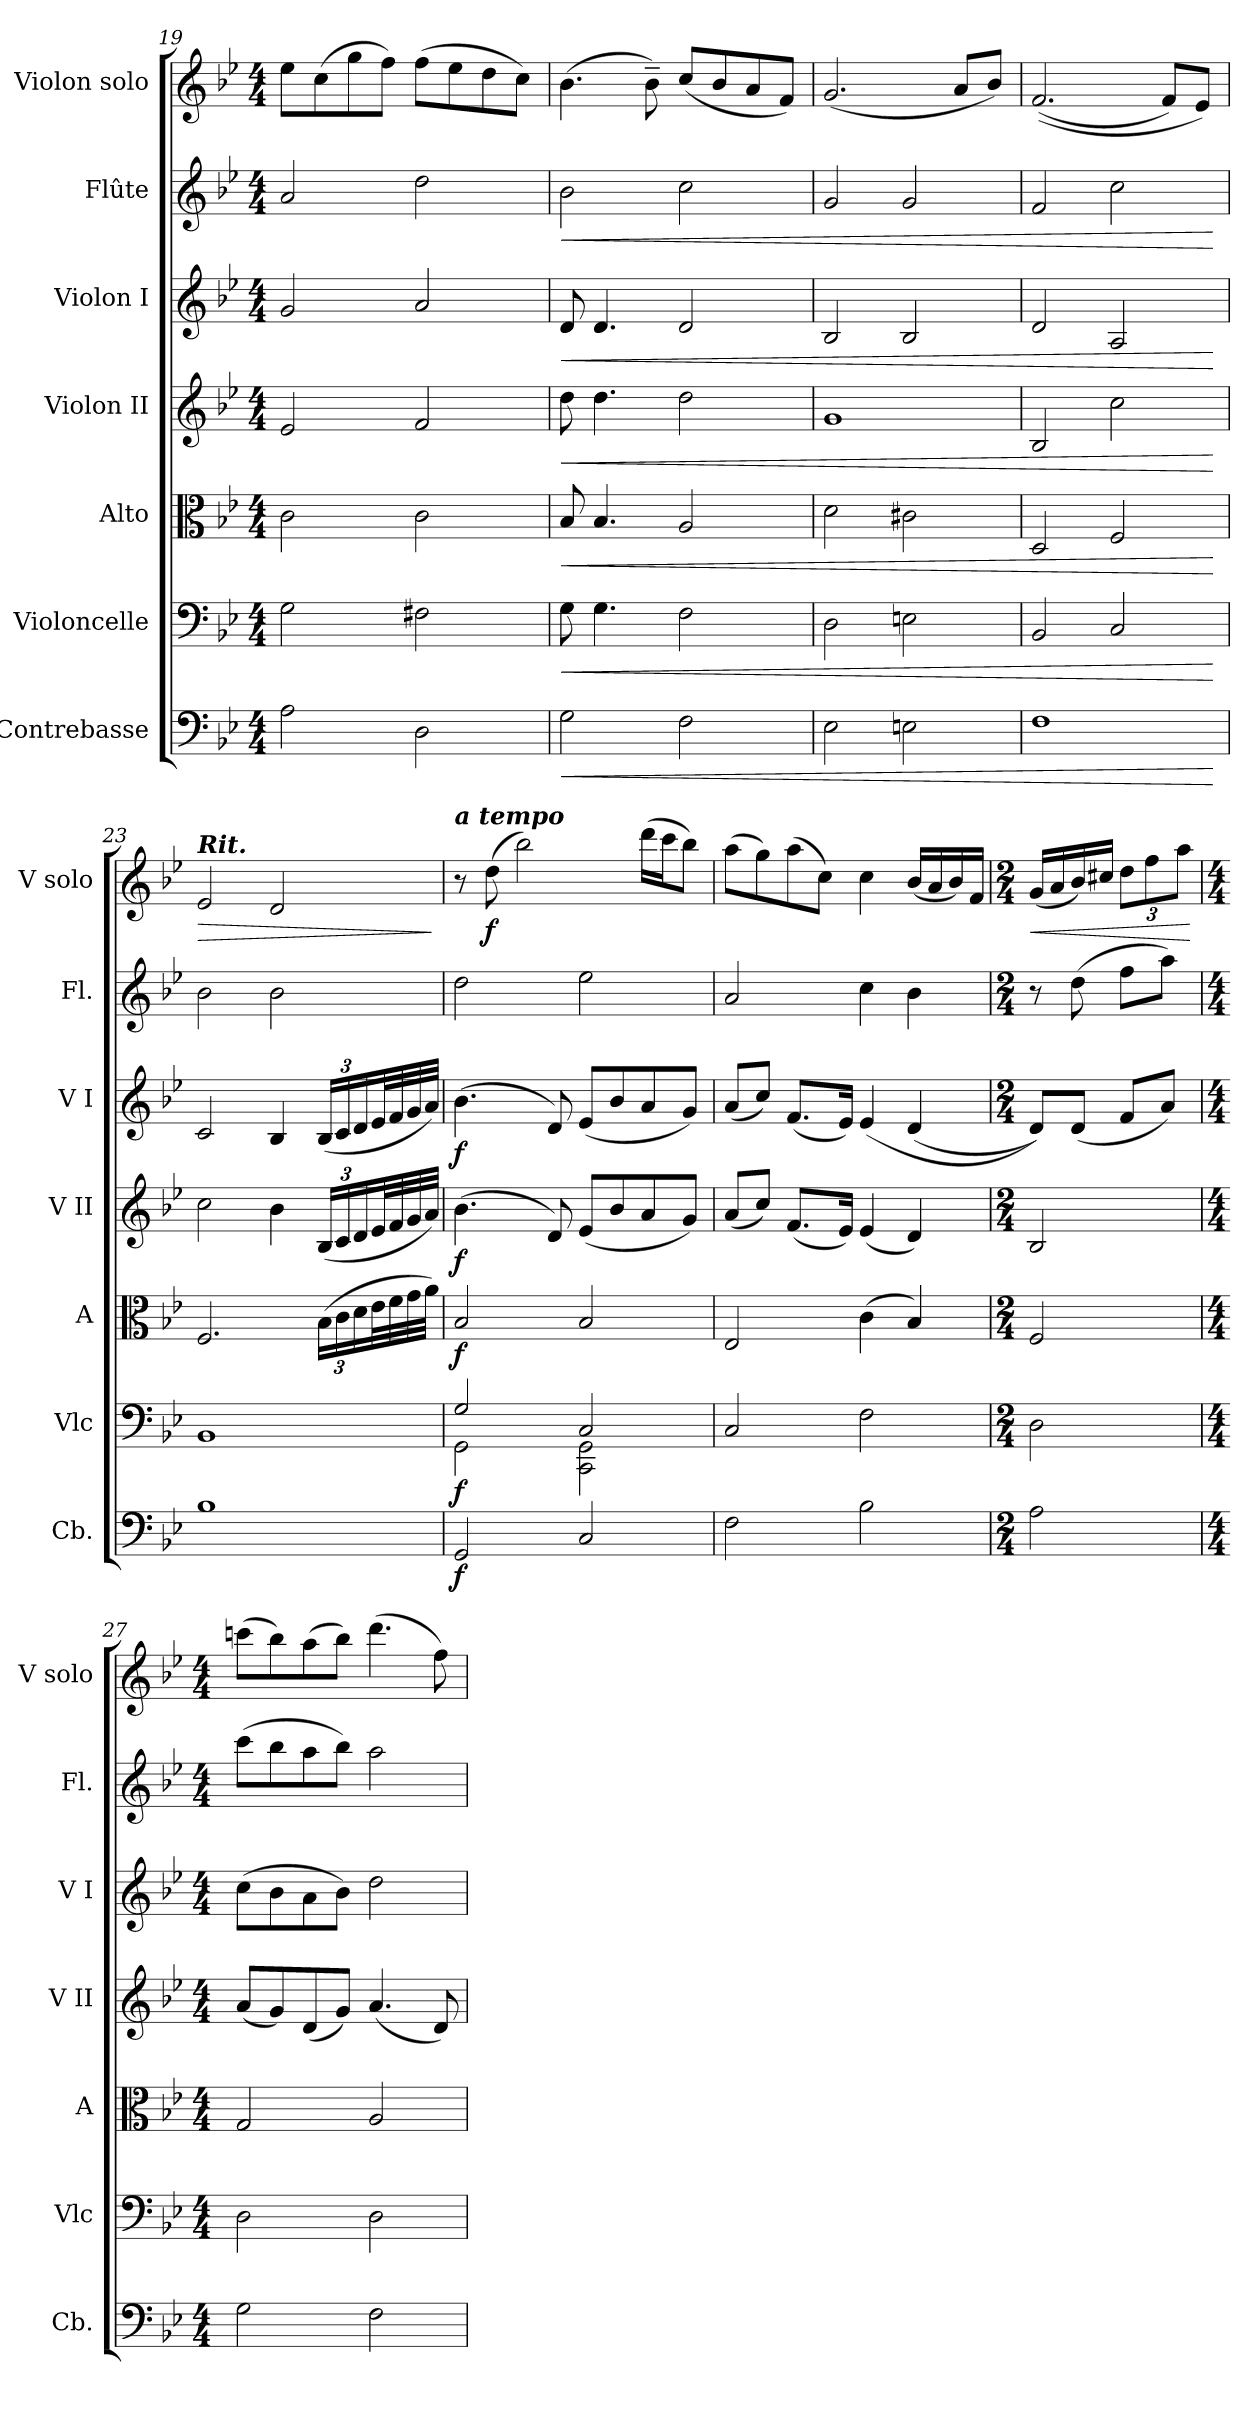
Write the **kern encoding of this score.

**kern	**dynam	**kern	**dynam	**kern	**dynam	**kern	**dynam	**kern	**dynam	**kern	**dynam	**kern	**dynam
*part7	*part7	*part6	*part6	*part5	*part5	*part4	*part4	*part3	*part3	*part2	*part2	*part1	*part1
*staff7	*staff7	*staff6	*staff6	*staff5	*staff5	*staff4	*staff4	*staff3	*staff3	*staff2	*staff2	*staff1	*staff1
*I"Contrebasse	*	*I"Violoncelle	*	*I"Alto	*	*I"Violon II	*	*I"Violon I	*	*I"Flûte	*	*I"Violon solo	*
*I'Cb.	*	*I'Vlc	*	*I'A	*	*I'V II	*	*I'V I	*	*I'Fl.	*	*I'V solo	*
*clefF4	*	*clefF4	*	*clefC3	*	*clefG2	*	*clefG2	*	*clefG2	*	*clefG2	*
*ITrd7c12	*	*	*	*	*	*	*	*	*	*	*	*	*
*k[b-e-]	*	*k[b-e-]	*	*k[b-e-]	*	*k[b-e-]	*	*k[b-e-]	*	*k[b-e-]	*	*k[b-e-]	*
*M4/4	*	*M4/4	*	*M4/4	*	*M4/4	*	*M4/4	*	*M4/4	*	*M4/4	*
=19	=19	=19	=19	=19	=19	=19	=19	=19	=19	=19	=19	=19	=19
2AA\	.	2G\	.	2c\	.	2e-/	.	2g/	.	2a/	.	8ee-\L	.
.	.	.	.	.	.	.	.	.	.	.	.	(>8cc\	.
.	.	.	.	.	.	.	.	.	.	.	.	8gg\	.
.	.	.	.	.	.	.	.	.	.	.	.	8ff\J)	.
2DD\	.	2F#X\	.	2c\	.	2f/	.	2a/	.	2dd\	.	(>8ff\L	.
.	.	.	.	.	.	.	.	.	.	.	.	8ee-\	.
.	.	.	.	.	.	.	.	.	.	.	.	8dd\	.
.	.	.	.	.	.	.	.	.	.	.	.	8cc\J)	.
=20	=20	=20	=20	=20	=20	=20	=20	=20	=20	=20	=20	=20	=20
!	!LO:HP:b	!	!LO:HP:b	!	!LO:HP:b	!	!LO:HP:b	!	!LO:HP:b	!	!LO:HP:b	!	!
2GG\	<	8G\	<	8B-/	<	8dd\	<	8d/	<	2b-\	<	(>4.b-\	.
.	.	4.G\	.	4.B-/	.	4.dd\	.	4.d/	.	.	.	.	.
.	.	.	.	.	.	.	.	.	.	.	.	8b-~\)	.
2FF\	.	2F\	.	2A/	.	2dd\	.	2d/	.	2cc\	.	(<8cc/L	.
.	.	.	.	.	.	.	.	.	.	.	.	8b-/	.
.	.	.	.	.	.	.	.	.	.	.	.	8a/	.
.	.	.	.	.	.	.	.	.	.	.	.	8f/J)	.
=21	=21	=21	=21	=21	=21	=21	=21	=21	=21	=21	=21	=21	=21
2EE-\	.	2D\	.	2d\	.	1g	.	2B-/	.	2g/	.	(<2.g/	.
2EEn\	.	2En\	.	2c#X\	.	.	.	2B-/	.	2g/	.	.	.
.	.	.	.	.	.	.	.	.	.	.	.	8a/L	.
.	.	.	.	.	.	.	.	.	.	.	.	8b-/J)	.
=22	=22	=22	=22	=22	=22	=22	=22	=22	=22	=22	=22	=22	=22
1FF	.	2BB-/	.	2D/	.	2B-/	.	2d/	.	2f/	.	(<(<2.f/	.
.	.	2C/	.	2F/	.	2cc\	.	2A/	.	2cc\	.	.	.
.	.	.	.	.	.	.	.	.	.	.	.	8f/L)	.
.	.	.	.	.	.	.	.	.	.	.	.	8e-/J)	.
.	[	.	[	.	[	.	[	.	[	.	[	.	.
!!LO:PB:g=z
=23	=23	=23	=23	=23	=23	=23	=23	=23	=23	=23	=23	=23	=23
!	!	!	!	!	!	!	!	!	!	!	!	!LO:TX:Bi:t=Rit.	!
!	!	!	!	!	!	!	!	!	!	!	!	!	!LO:HP:b
1BB-	.	1BB-	.	2.F/	.	2cc\	.	2c/	.	2b-\	.	2e-/	>
.	.	.	.	.	.	4b-\	.	4B-/	.	2b-\	.	2d/	.
*	*	*	*	*Xbrackettup	*	*Xbrackettup	*	*Xbrackettup	*	*	*	*	*
.	.	.	.	(>24B-\LL	.	(<24B-/LL	.	(<24B-/LL	.	.	.	.	.
.	.	.	.	24c\	.	24c/	.	24c/	.	.	.	.	.
.	.	.	.	24d\	.	24d/	.	24d/	.	.	.	.	.
.	.	.	.	32e-\L	.	32e-/L	.	32e-/L	.	.	.	.	.
.	.	.	.	32f\	.	32f/	.	32f/	.	.	.	.	.
.	.	.	.	32g\	.	32g/	.	32g/	.	.	.	.	.
.	.	.	.	32a\JJJ)	.	32a/JJJ)	.	32a/JJJ)	.	.	.	.	.
.	.	.	.	.	.	.	.	.	.	.	.	.	]
=24	=24	=24	=24	=24	=24	=24	=24	=24	=24	=24	=24	=24	=24
*	*	*^	*	*	*	*	*	*	*	*	*	*	*
!	!	!	!	!	!	!	!	!	!	!	!	!	!LO:TX:a:Bi:t=a tempo	!
!	!LO:DY:b	!	!	!LO:DY:b	!	!LO:DY:b	!	!LO:DY:b	!	!LO:DY:b	!	!	!	!
2GGG/	f	2G/	2GG\	f	2B-/	f	(>4.b-\	f	(>4.b-\	f	2dd\	.	8r	.
!	!	!	!	!	!	!	!	!	!	!	!	!	!	!LO:DY:b
.	.	.	.	.	.	.	.	.	.	.	.	.	(>8dd\	f
.	.	.	.	.	.	.	.	.	.	.	.	.	2bb-\)	.
.	.	.	.	.	.	.	8d/)	.	8d/)	.	.	.	.	.
2CC/	.	2C/	2CC\ 2GG\	.	2B-/	.	(<8e-/L	.	(<8e-/L	.	2ee-\	.	.	.
.	.	.	.	.	.	.	8b-/	.	8b-/	.	.	.	.	.
.	.	.	.	.	.	.	8a/	.	8a/	.	.	.	(>16ddd\LL	.
.	.	.	.	.	.	.	.	.	.	.	.	.	16ccc\J	.
.	.	.	.	.	.	.	8g/J)	.	8g/J)	.	.	.	8bb-\J)	.
*	*	*v	*v	*	*	*	*	*	*	*	*	*	*	*
=25	=25	=25	=25	=25	=25	=25	=25	=25	=25	=25	=25	=25	=25
2FF\	.	2C/	.	2E-/	.	(<8a/L	.	(<8a/L	.	2a/	.	(>8aa\L	.
.	.	.	.	.	.	8cc/J)	.	8cc/J)	.	.	.	8gg\)	.
.	.	.	.	.	.	(<8.f/L	.	(<8.f/L	.	.	.	(>8aa\	.
.	.	.	.	.	.	.	.	.	.	.	.	8cc\J)	.
.	.	.	.	.	.	16e-/Jk)	.	16e-/Jk)	.	.	.	.	.
2BB-\	.	2F\	.	(>4c\	.	(<4e-/	.	(<4e-/	.	4cc\	.	4cc\	.
.	.	.	.	4B-/)	.	4d/)	.	(<4d/	.	4b-\	.	(<16b-/LL	.
.	.	.	.	.	.	.	.	.	.	.	.	16a/	.
.	.	.	.	.	.	.	.	.	.	.	.	16b-/)	.
.	.	.	.	.	.	.	.	.	.	.	.	16f/JJ	.
=26	=26	=26	=26	=26	=26	=26	=26	=26	=26	=26	=26	=26	=26
*M2/4	*	*M2/4	*	*M2/4	*	*M2/4	*	*M2/4	*	*M2/4	*	*M2/4	*
!	!	!	!	!	!	!	!	!	!	!	!	!	!LO:HP:b
2AA\	.	2D\	.	2F/	.	2B-/	.	8d/L))	.	8r	.	(<16g/LL	<
.	.	.	.	.	.	.	.	.	.	.	.	16a/	.
.	.	.	.	.	.	.	.	(<8d/J	.	(>8dd\	.	16b-/)	.
.	.	.	.	.	.	.	.	.	.	.	.	16cc#X/JJ	.
*	*	*	*	*	*	*	*	*	*	*	*	*Xbrackettup	*
.	.	.	.	.	.	.	.	8f/L	.	8ff\L	.	12dd\L	.
.	.	.	.	.	.	.	.	.	.	.	.	12ff\	.
.	.	.	.	.	.	.	.	8a/J)	.	8aa\J)	.	.	.
.	.	.	.	.	.	.	.	.	.	.	.	12aa\J	.
.	.	.	.	.	.	.	.	.	.	.	.	.	[
!!LO:LB:g=z
=27	=27	=27	=27	=27	=27	=27	=27	=27	=27	=27	=27	=27	=27
*M4/4	*	*M4/4	*	*M4/4	*	*M4/4	*	*M4/4	*	*M4/4	*	*M4/4	*
2GG\	.	2D\	.	2G/	.	(<8a/L	.	(>8cc\L	.	(>8ccc\L	.	(>8cccn\L	.
.	.	.	.	.	.	8g/)	.	8b-\	.	8bb-\	.	8bb-\)	.
.	.	.	.	.	.	(<8d/	.	8a\	.	8aa\	.	(>8aa\	.
.	.	.	.	.	.	8g/J)	.	8b-\J)	.	8bb-\J)	.	8bb-\J)	.
2FF\	.	2D\	.	2A/	.	(<4.a/	.	2dd\	.	2aa\	.	(>4.ddd\	.
.	.	.	.	.	.	8d/)	.	.	.	.	.	8ff\)	.
=	=	=	=	=	=	=	=	=	=	=	=	=	=
*-	*-	*-	*-	*-	*-	*-	*-	*-	*-	*-	*-	*-	*-
